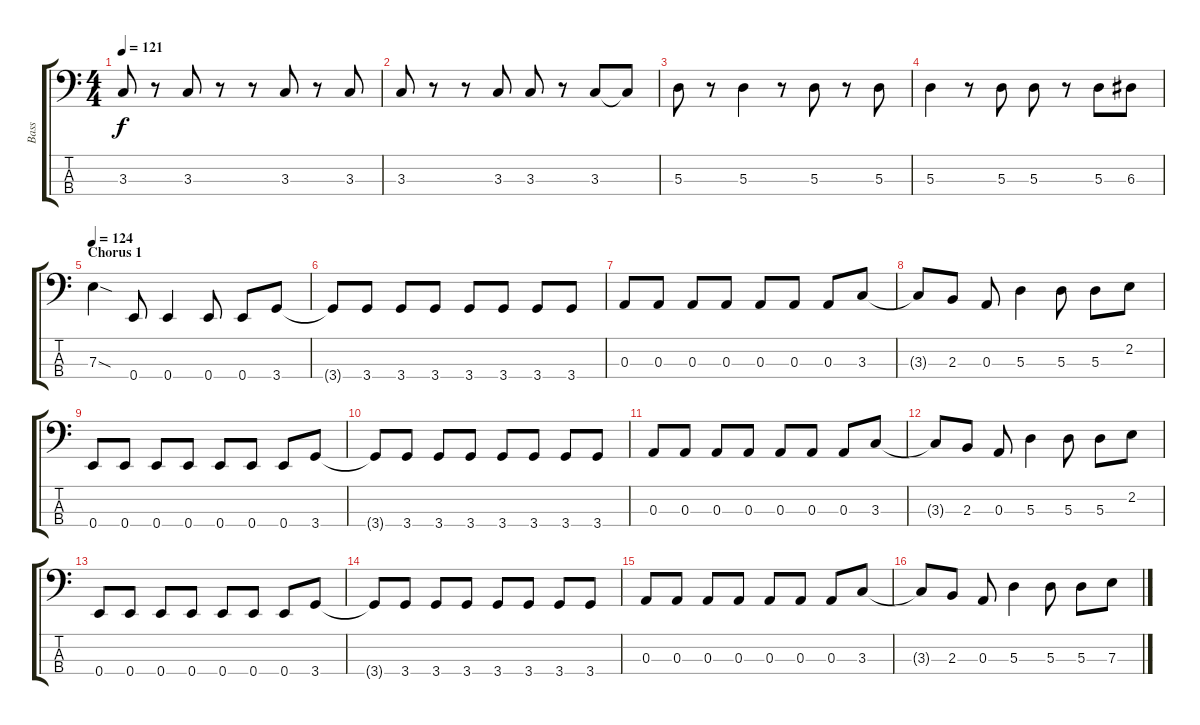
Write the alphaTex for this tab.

\track ("Bass" "Bass") {instrument electricbasspick}
\staff {score tabs}
\tuning (G2 D2 A1 E1) {hide}
\ts (4 4)
\tempo 121
\clef f4
\ks c
3.3.8{dy f} r.8 3.3.8 r.8 r.8 3.3.8 r.8 3.3.8 |
3.3.8 r.8 r.8 3.3.8 3.3.8 r.8 3.3.8 3.3{t}.8 |
5.3.8{volume 16} r.8 5.3.4 r.8 5.3.8 r.8 5.3.8 |
5.3.4 r.8 5.3.8 5.3.8 r.8 5.3.8 6.3.8 |
\section ("" "Chorus 1")
\tempo 124
7.3{sod}.4 0.4.8 0.4.4 0.4.8 0.4.8 3.4.8 |
3.4{t}.8 3.4.8 3.4.8 3.4.8 3.4.8 3.4.8 3.4.8 3.4.8 |
0.3.8 0.3.8 0.3.8 0.3.8 0.3.8 0.3.8 0.3.8 3.3.8 |
3.3{t}.8 2.3.8 0.3.8 5.3.4 5.3.8 5.3.8 2.2.8 |
0.4.8 0.4.8 0.4.8 0.4.8 0.4.8 0.4.8 0.4.8 3.4.8 |
3.4{t}.8 3.4.8 3.4.8 3.4.8 3.4.8 3.4.8 3.4.8 3.4.8 |
0.3.8 0.3.8 0.3.8 0.3.8 0.3.8 0.3.8 0.3.8 3.3.8 |
3.3{t}.8 2.3.8 0.3.8 5.3.4 5.3.8 5.3.8 2.2.8 |
0.4.8 0.4.8 0.4.8 0.4.8 0.4.8 0.4.8 0.4.8 3.4.8 |
3.4{t}.8 3.4.8 3.4.8 3.4.8 3.4.8 3.4.8 3.4.8 3.4.8 |
0.3.8 0.3.8 0.3.8 0.3.8 0.3.8 0.3.8 0.3.8 3.3.8 |
3.3{t}.8 2.3.8 0.3.8 5.3.4 5.3.8 5.3.8 7.3.8
